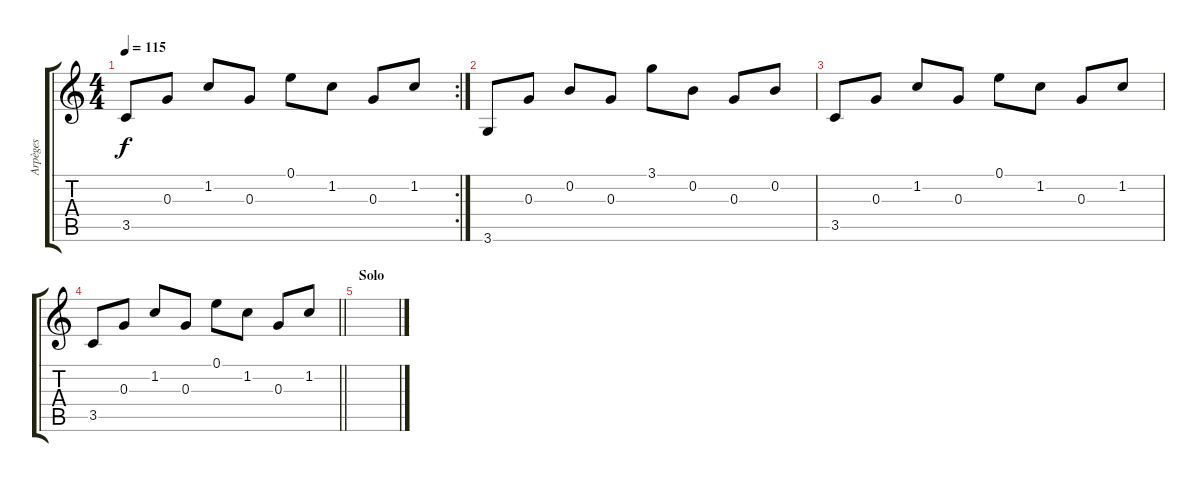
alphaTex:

\track ("Arpèges" "Arpèges") {instrument electricguitarclean}
\staff {score tabs}
\tuning (E4 B3 G3 D3 A2 E2) {hide}
\rc 2
\ts (4 4)
\tempo 115
\clef g2
\ks c
3.5.8{dy f} 0.3.8 1.2.8 0.3.8 0.1.8 1.2.8 0.3.8 1.2.8 |
3.6.8 0.3.8 0.2.8 0.3.8 3.1.8 0.2.8 0.3.8 0.2.8 |
3.5.8 0.3.8 1.2.8 0.3.8 0.1.8 1.2.8 0.3.8 1.2.8 |
\barLineRight lightlight
3.5.8 0.3.8 1.2.8 0.3.8 0.1.8 1.2.8 0.3.8 1.2.8 |
\section ("" "Solo")
